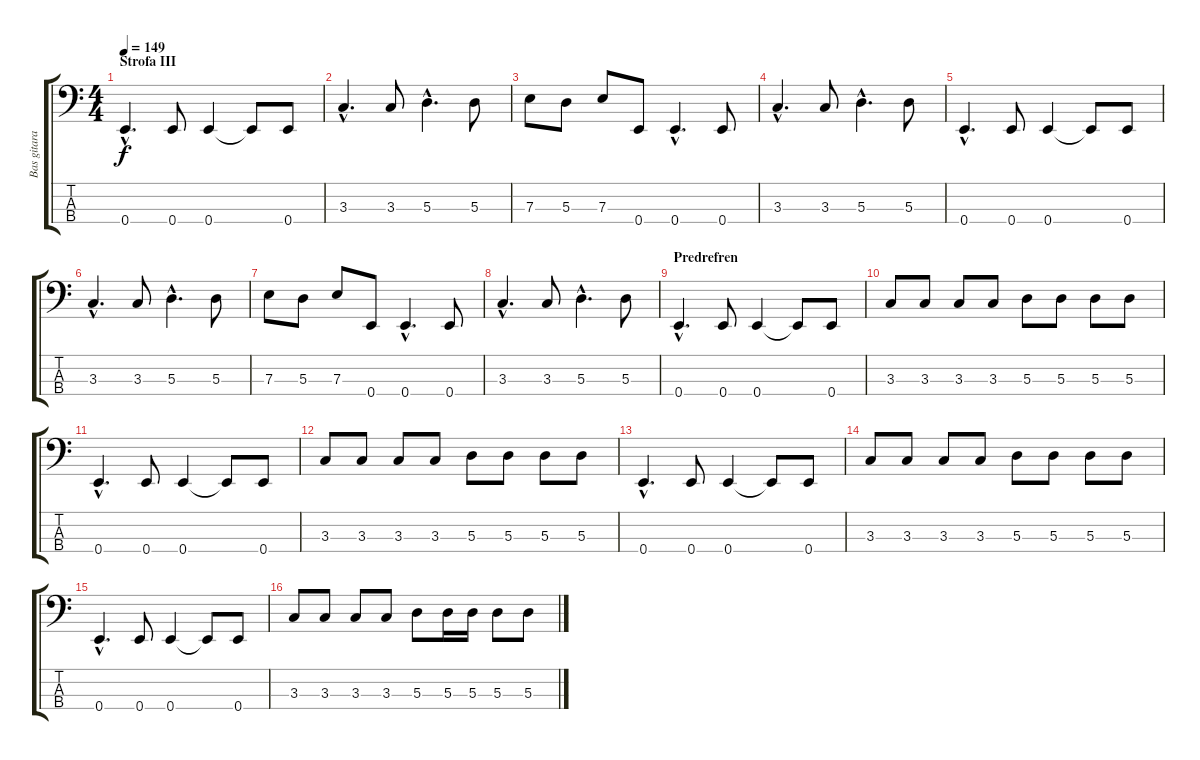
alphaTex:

\track ("Bas gitara - Aleksandar Barac" "Bas gitara") {instrument electricbasspick}
\staff {score tabs}
\tuning (G2 D2 A1 E1) {hide}
\ts (4 4)
\section ("" "Strofa III")
\tempo 149
\clef f4
\ks c
0.4{hac}.4{d dy f} 0.4.8 0.4.4 0.4{t}.8 0.4.8 |
3.3{hac}.4{d} 3.3.8 5.3{hac}.4{d} 5.3.8 |
7.3.8 5.3.8 7.3.8 0.4.8 0.4{hac}.4{d} 0.4.8 |
3.3{hac}.4{d} 3.3.8 5.3{hac}.4{d} 5.3.8 |
0.4{hac}.4{d} 0.4.8 0.4.4 0.4{t}.8 0.4.8 |
3.3{hac}.4{d} 3.3.8 5.3{hac}.4{d} 5.3.8 |
7.3.8 5.3.8 7.3.8 0.4.8 0.4{hac}.4{d} 0.4.8 |
3.3{hac}.4{d} 3.3.8 5.3{hac}.4{d} 5.3.8 |
\section ("" "Predrefren")
0.4{hac}.4{d} 0.4.8 0.4.4 0.4{t}.8 0.4.8 |
3.3.8 3.3.8 3.3.8 3.3.8 5.3.8 5.3.8 5.3.8 5.3.8 |
0.4{hac}.4{d} 0.4.8 0.4.4 0.4{t}.8 0.4.8 |
3.3.8 3.3.8 3.3.8 3.3.8 5.3.8 5.3.8 5.3.8 5.3.8 |
0.4{hac}.4{d} 0.4.8 0.4.4 0.4{t}.8 0.4.8 |
3.3.8 3.3.8 3.3.8 3.3.8 5.3.8 5.3.8 5.3.8 5.3.8 |
0.4{hac}.4{d} 0.4.8 0.4.4 0.4{t}.8 0.4.8 |
3.3.8 3.3.8 3.3.8 3.3.8 5.3.8 5.3.16 5.3.16 5.3.8 5.3.8
